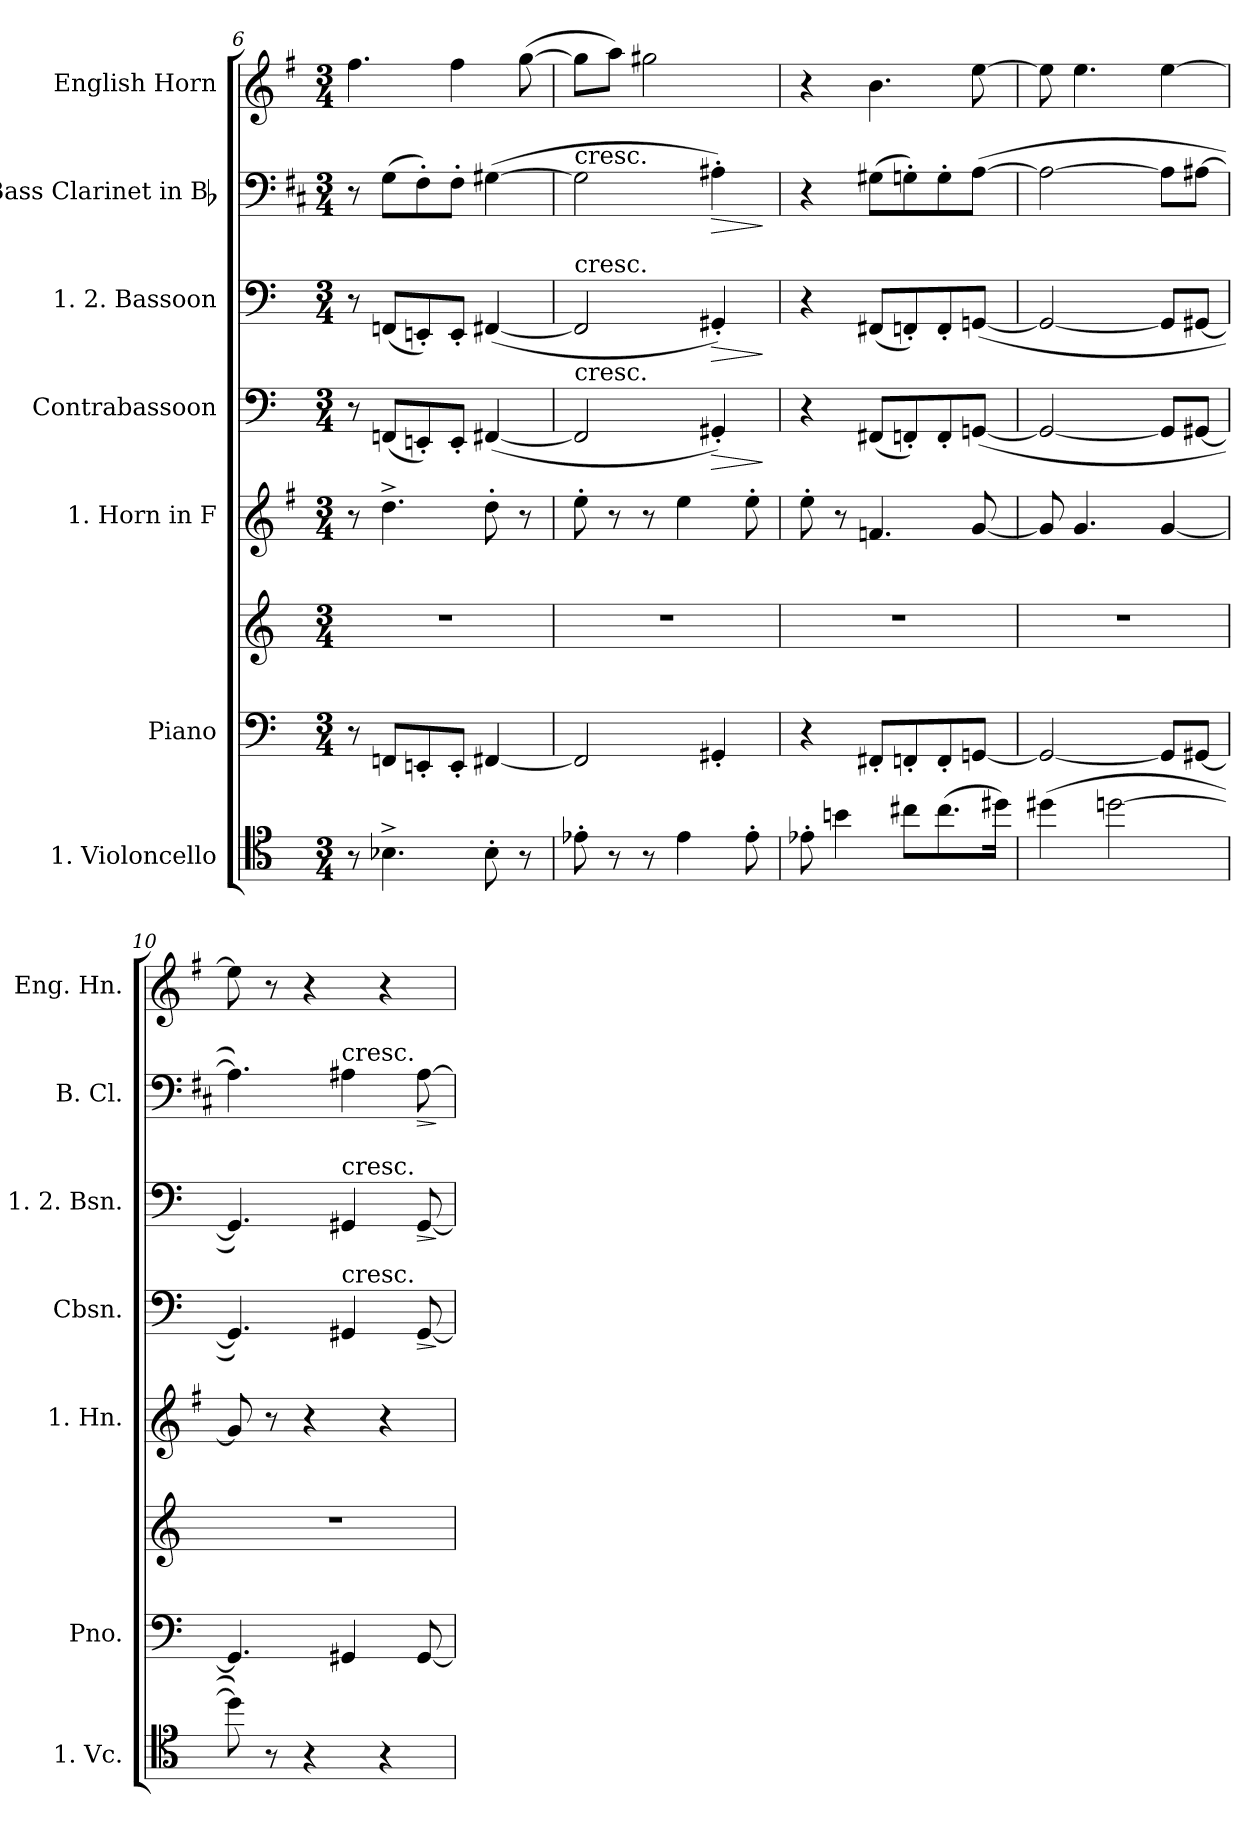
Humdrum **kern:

**kern	**kern	**kern	**kern	**kern	**dynam	**kern	**dynam	**kern	**dynam	**kern
*part7	*part6	*part6	*part5	*part4	*part4	*part3	*part3	*part2	*part2	*part1
*staff8	*staff7	*staff6	*staff5	*staff4	*staff4	*staff3	*staff3	*staff2	*staff2	*staff1
*I"1. Violoncello	*I"Piano	*	*I"1. Horn in F	*I"Contrabassoon	*	*I"1. 2. Bassoon	*	*I"Bass Clarinet in Bb	*	*I"English Horn
*I'1. Vc.	*I'Pno.	*	*I'1. Hn.	*I'Cbsn.	*	*I'1. 2. Bsn.	*	*I'B. Cl.	*	*I'Eng. Hn.
*clefC4	*clefF4	*clefG2	*clefG2	*clefF4	*	*clefF4	*	*clefF4	*	*clefG2
*	*	*	*ITrd4c7	*	*	*	*	*ITrd1c2	*	*ITrd4c7
*k[]	*k[]	*k[]	*k[]	*k[]	*	*k[]	*	*k[]	*	*k[]
*C:	*C:	*C:	*C:	*C:	*	*C:	*	*C:	*	*C:
*M3/4	*M3/4	*M3/4	*M3/4	*M3/4	*	*M3/4	*	*M3/4	*	*M3/4
=6	=6	=6	=6	=6	=6	=6	=6	=6	=6	=6
8r	8r	4%3r	8r	8r	.	8r	.	8r	.	4.b
4.B-X^	8FFnL	.	4.g^	(8FFnL	.	(8FFnL	.	(8FL	.	.
.	8EEn'	.	.	8EEn')	.	8EEn')	.	8E')	.	.
.	8EE'J	.	.	8EE'J	.	8EE'J	.	8E'J	.	4b
8B-'	[4FF#X	.	8g'	([4FF#X	.	([4FF#X	.	([4F#X	.	.
8r	.	.	8r	.	.	.	.	.	.	([8cc
=7	=7	=7	=7	=7	=7	=7	=7	=7	=7	=7
!	!	!	!	!	!	!	!	!LO:TX:t=cresc.	!	!
!	!	!	!	!	!	!LO:TX:t=cresc.	!	!	!	!
!	!	!	!	!LO:TX:t=cresc.	!	!	!	!	!	!
8e-X'	2FF#]	4%3r	8a'	2FF#]	.	2FF#]	.	2F#]	.	8cc\L]
8r	.	.	8r	.	.	.	.	.	.	8dd\J)
8r	.	.	8r	.	.	.	.	.	.	2cc#X
4e-	.	.	4a	.	.	.	.	.	.	.
!	!	!	!	!	!LO:HP:b	!	!LO:HP:b	!	!LO:HP:b	!
.	4GG#X'	.	.	4GG#X')	>	4GG#X')	>	4G#X')	>	.
8e-'	.	.	8a'	.	.	.	.	.	.	.
.	.	.	.	.	]	.	]	.	]	.
=8	=8	=8	=8	=8	=8	=8	=8	=8	=8	=8
8e-X'	4r	4%3r	8a'	4r	.	4r	.	4r	.	4r
4bn	.	.	8r	.	.	.	.	.	.	.
.	8FF#X'L	.	4.B-X	(8FF#XL	.	(8FF#XL	.	(8F#XL	.	4.e
8cc#XL	8FFn'	.	.	8FFn')	.	8FFn')	.	8Fn')	.	.
(8.cc#	8FF'	.	.	8FF'	.	8FF'	.	8F'	.	.
.	[8GGnJ	.	[8c	([8GGnJ	.	([8GGnJ	.	([8GJ	.	[8a
16dd#XJk)	.	.	.	.	.	.	.	.	.	.
=9	=9	=9	=9	=9	=9	=9	=9	=9	=9	=9
(4dd#X	2GG_	4%3r	8c]	2GG_	.	2GG_	.	2G_	.	8a]
.	.	.	4.c	.	.	.	.	.	.	4.a
[2ddn	.	.	.	.	.	.	.	.	.	.
.	8GGL]	.	[4c	8GGL]	.	8GGL]	.	8GL]	.	[4a
.	[8GG#XJ	.	.	[8GG#XJ	.	[8GG#XJ	.	[8G#XJ	.	.
=10	=10	=10	=10	=10	=10	=10	=10	=10	=10	=10
8dd])	4.GG#]	4%3r	8c]	4.GG#])	.	4.GG#])	.	4.G#])	.	8a]
8r	.	.	8r	.	.	.	.	.	.	8r
4r	.	.	4r	.	.	.	.	.	.	4r
!	!	!	!	!	!	!	!	!LO:TX:t=cresc.	!	!
!	!	!	!	!	!	!LO:TX:t=cresc.	!	!	!	!
!	!	!	!	!LO:TX:t=cresc.	!	!	!	!	!	!
.	4GG#X	.	.	4GG#X	.	4GG#X	.	4G#X	.	.
4r	.	.	4r	.	.	.	.	.	.	4r
!	!	!	!	!	!LO:HP:b	!	!LO:HP:b	!	!LO:HP:b	!
.	[8GG#	.	.	[8GG#	>	[8GG#	>	[8G#	>	.
.	.	.	.	.	]	.	]	.	]	.
=	=	=	=	=	=	=	=	=	=	=
*-	*-	*-	*-	*-	*-	*-	*-	*-	*-	*-
